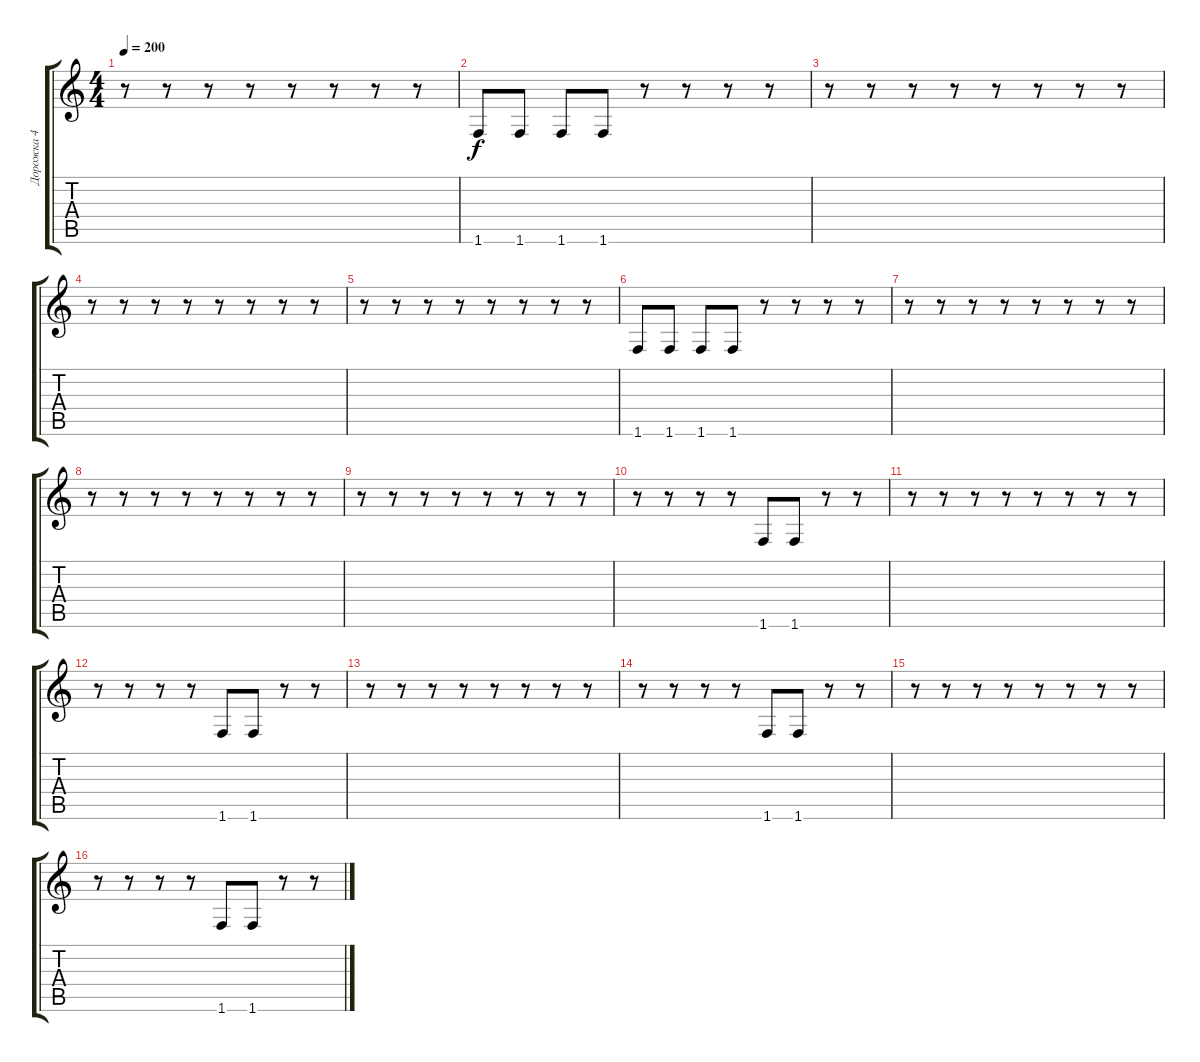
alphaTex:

\track ("Дорожка 4" "Дорожка 4") {instrument electricbasspick}
\staff {score tabs}
\tuning (E4 B3 G3 D3 A2 E2) {hide}
\ts (4 4)
\tempo 200
\clef g2
\ks c
r.8{dy ff} r.8 r.8 r.8 r.8 r.8 r.8 r.8 |
1.6.8{dy f} 1.6.8 1.6.8 1.6.8 r.8 r.8 r.8 r.8 |
r.8 r.8 r.8 r.8 r.8 r.8 r.8 r.8 |
r.8 r.8 r.8 r.8 r.8 r.8 r.8 r.8 |
r.8 r.8 r.8 r.8 r.8 r.8 r.8 r.8 |
1.6.8 1.6.8 1.6.8 1.6.8 r.8 r.8 r.8 r.8 |
r.8 r.8 r.8 r.8 r.8 r.8 r.8 r.8 |
r.8 r.8 r.8 r.8 r.8 r.8 r.8 r.8 |
r.8 r.8 r.8 r.8 r.8 r.8 r.8 r.8 |
r.8 r.8 r.8 r.8 1.6.8 1.6.8 r.8 r.8 |
r.8 r.8 r.8 r.8 r.8 r.8 r.8 r.8 |
r.8 r.8 r.8 r.8 1.6.8 1.6.8 r.8 r.8 |
r.8 r.8 r.8 r.8 r.8 r.8 r.8 r.8 |
r.8 r.8 r.8 r.8 1.6.8 1.6.8 r.8 r.8 |
r.8 r.8 r.8 r.8 r.8 r.8 r.8 r.8 |
r.8 r.8 r.8 r.8 1.6.8 1.6.8 r.8 r.8
